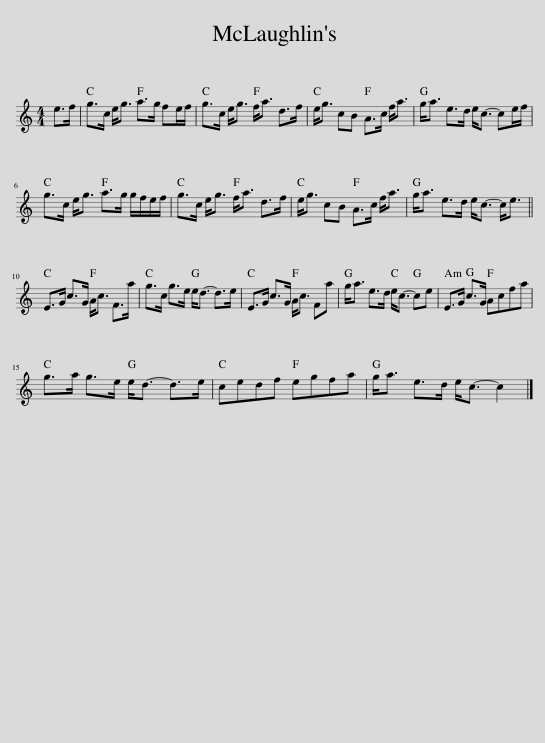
X:1
L:1/8
M:4/4
I:linebreak $
K:C
V:1 treble
V:1
 e>f | g>c e<g a>g fe/f/ | g>c e<g f<a d>f | e<g cB A>c f<a | g<a e>d e<c- ce/f/ |$ %5
 g>c e<g a>g g/f/e/f/ | g>c e<g f<a d>f | e<g cB A>c f<a | g<a e>d e<c- c<e ||$ E>G c>G A<c F>a | %10
 g>c g>e e<d- d>e | E>G c>G A<c Fa | g<a e>d e<c- ce | E>G c>G Acfa |$ g>a g>e e<d- d>e | %15
 cedf egfa | g<a e>d e<c- c2 |] %17
